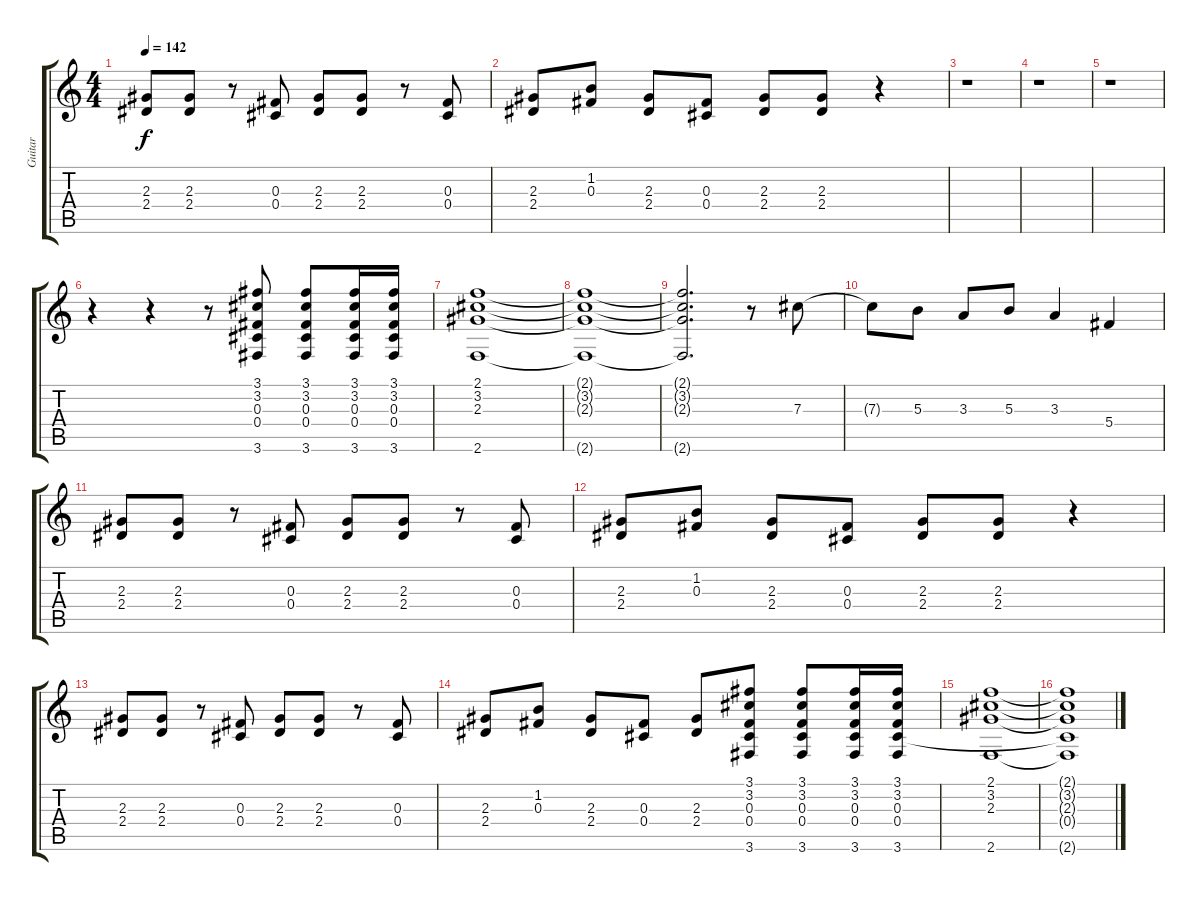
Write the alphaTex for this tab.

\track ("Guitar" "Guitar") {instrument overdrivenguitar}
\staff {score tabs}
\tuning (Eb4 Bb3 Gb3 Db3 Ab2 Eb2) {hide}
\ts (4 4)
\tempo 142
\clef g2
\ks c
(2.3 2.4).8{dy f} (2.3 2.4).8 r.8 (0.3 0.4).8 (2.3 2.4).8 (2.3 2.4).8 r.8 (0.3 0.4).8 |
(2.3 2.4).8 (1.2 0.3).8 (2.3 2.4).8 (0.3 0.4).8 (2.3 2.4).8 (2.3 2.4).8 r.4 |
r.1 |
r.1 |
r.1 |
r.4 r.4 r.8 (3.1 3.2 0.3 0.4 3.6).8 (3.1 3.2 0.3 0.4 3.6).8 (3.1 3.2 0.3 0.4 3.6).16 (3.1 3.2 0.3 0.4 3.6).16 |
(2.1 3.2 2.3 2.6).1 |
(2.1{t} 3.2{t} 2.3{t} 2.6{t}).1 |
(2.1{t} 3.2{t} 2.3{t} 2.6{t}).2{d} r.8 7.3.8 |
7.3{t}.8 5.3.8 3.3.8 5.3.8 3.3.4 5.4.4 |
(2.3 2.4).8 (2.3 2.4).8 r.8 (0.3 0.4).8 (2.3 2.4).8 (2.3 2.4).8 r.8 (0.3 0.4).8 |
(2.3 2.4).8 (1.2 0.3).8 (2.3 2.4).8 (0.3 0.4).8 (2.3 2.4).8 (2.3 2.4).8 r.4 |
(2.3 2.4).8 (2.3 2.4).8 r.8 (0.3 0.4).8 (2.3 2.4).8 (2.3 2.4).8 r.8 (0.3 0.4).8 |
(2.3 2.4).8 (1.2 0.3).8 (2.3 2.4).8 (0.3 0.4).8 (2.3 2.4).8 (3.1 3.2 0.3 0.4 3.6).8 (3.1 3.2 0.3 0.4 3.6).8 (3.1 3.2 0.3 0.4 3.6).16 (3.1 3.2 0.3 0.4 3.6).16 |
(2.1 3.2 2.3 2.6).1 |
(2.1{t} 3.2{t} 2.3{t} 0.4{t} 2.6{t}).1
